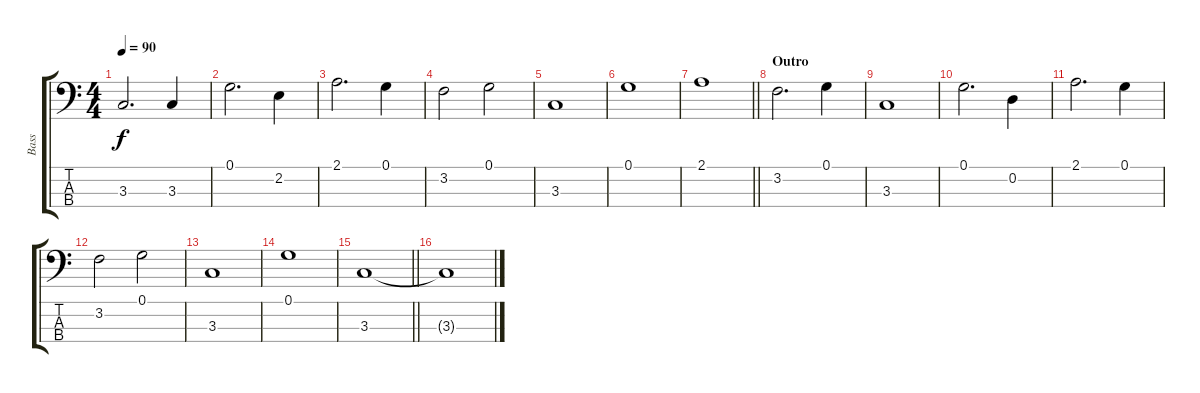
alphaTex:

\track ("Bass" "Bass") {instrument electricbassfinger}
\staff {score tabs}
\tuning (G2 D2 A1 E1) {hide}
\ts (4 4)
\tempo 90
\clef f4
\ks c
3.3.2{d dy f} 3.3.4 |
0.1.2{d} 2.2.4 |
2.1.2{d} 0.1.4 |
3.2.2 0.1.2 |
3.3.1 |
0.1.1 |
\barLineRight lightlight
2.1.1 |
\section ("" "Outro")
3.2.2{d} 0.1.4 |
3.3.1 |
0.1.2{d} 0.2.4 |
2.1.2{d} 0.1.4 |
3.2.2 0.1.2 |
3.3.1 |
0.1.1 |
\barLineRight lightlight
3.3.1 |
3.3{t}.1
